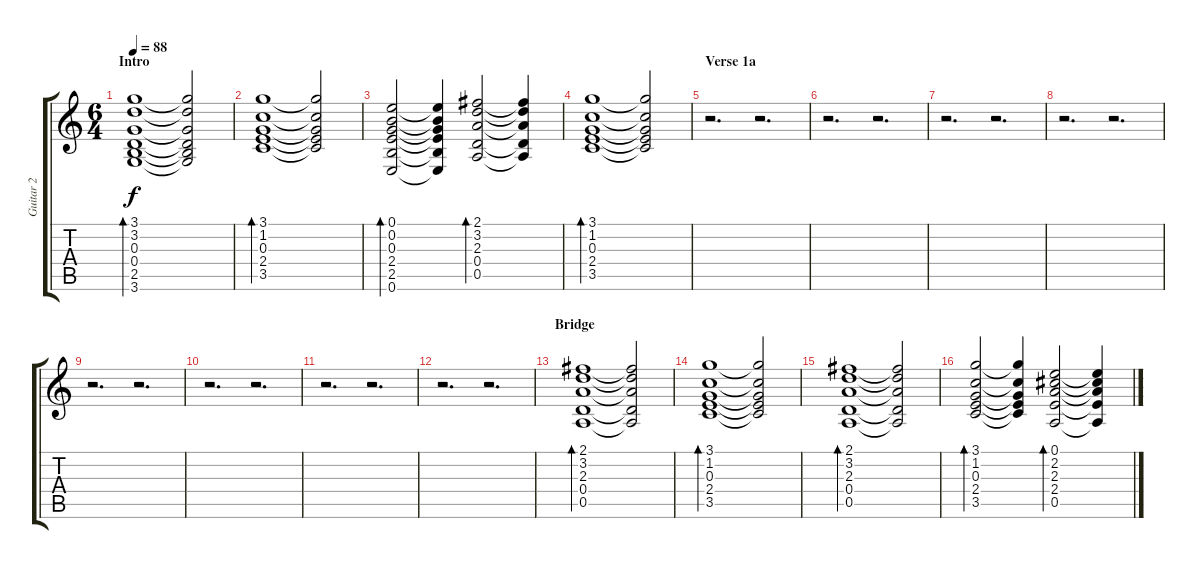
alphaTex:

\track ("Guitar 2" "Guitar 2") {instrument acousticguitarsteel}
\staff {score tabs}
\tuning (E4 B3 G3 D3 A2 E2) {hide}
\ts (6 4)
\section ("" "Intro")
\tempo 88
\clef g2
\ks c
(3.1 3.2 0.3 0.4 2.5 3.6).1{bd 60 dy f instrument acousticguitarsteel} (3.1{t} 3.2{t} 0.3{t} 0.4{t} 2.5{t} 3.6{t}).2 |
(3.1 1.2 0.3 2.4 3.5).1{bd 60} (3.1{t} 1.2{t} 0.3{t} 2.4{t} 3.5{t}).2 |
(0.1 0.2 0.3 2.4 2.5 0.6).2{bd 60} (0.1{t} 0.2{t} 0.3{t} 2.4{t} 2.5{t} 0.6{t}).4 (2.1 3.2 2.3 0.4 0.5).2{bd 60} (2.1{t} 3.2{t} 2.3{t} 0.4{t} 0.5{t}).4 |
(3.1 1.2 0.3 2.4 3.5).1{bd 60} (3.1{t} 1.2{t} 0.3{t} 2.4{t} 3.5{t}).2 |
\section ("" "Verse 1a")
r.2{d} r.2{d} |
r.2{d} r.2{d} |
r.2{d} r.2{d} |
r.2{d} r.2{d} |
r.2{d} r.2{d} |
r.2{d} r.2{d} |
r.2{d} r.2{d} |
r.2{d} r.2{d} |
\section ("" "Bridge")
(2.1 3.2 2.3 0.4 0.5).1{bd 60} (2.1{t} 3.2{t} 2.3{t} 0.4{t} 0.5{t}).2 |
(3.1 1.2 0.3 2.4 3.5).1{bd 60} (3.1{t} 1.2{t} 0.3{t} 2.4{t} 3.5{t}).2 |
(2.1 3.2 2.3 0.4 0.5).1{bd 60} (2.1{t} 3.2{t} 2.3{t} 0.4{t} 0.5{t}).2 |
(3.1 1.2 0.3 2.4 3.5).2{bd 60} (3.1{t} 1.2{t} 0.3{t} 2.4{t} 3.5{t}).4 (0.1 2.2 2.3 2.4 0.5).2{bd 60} (0.1{t} 2.2{t} 2.3{t} 2.4{t} 0.5{t}).4
